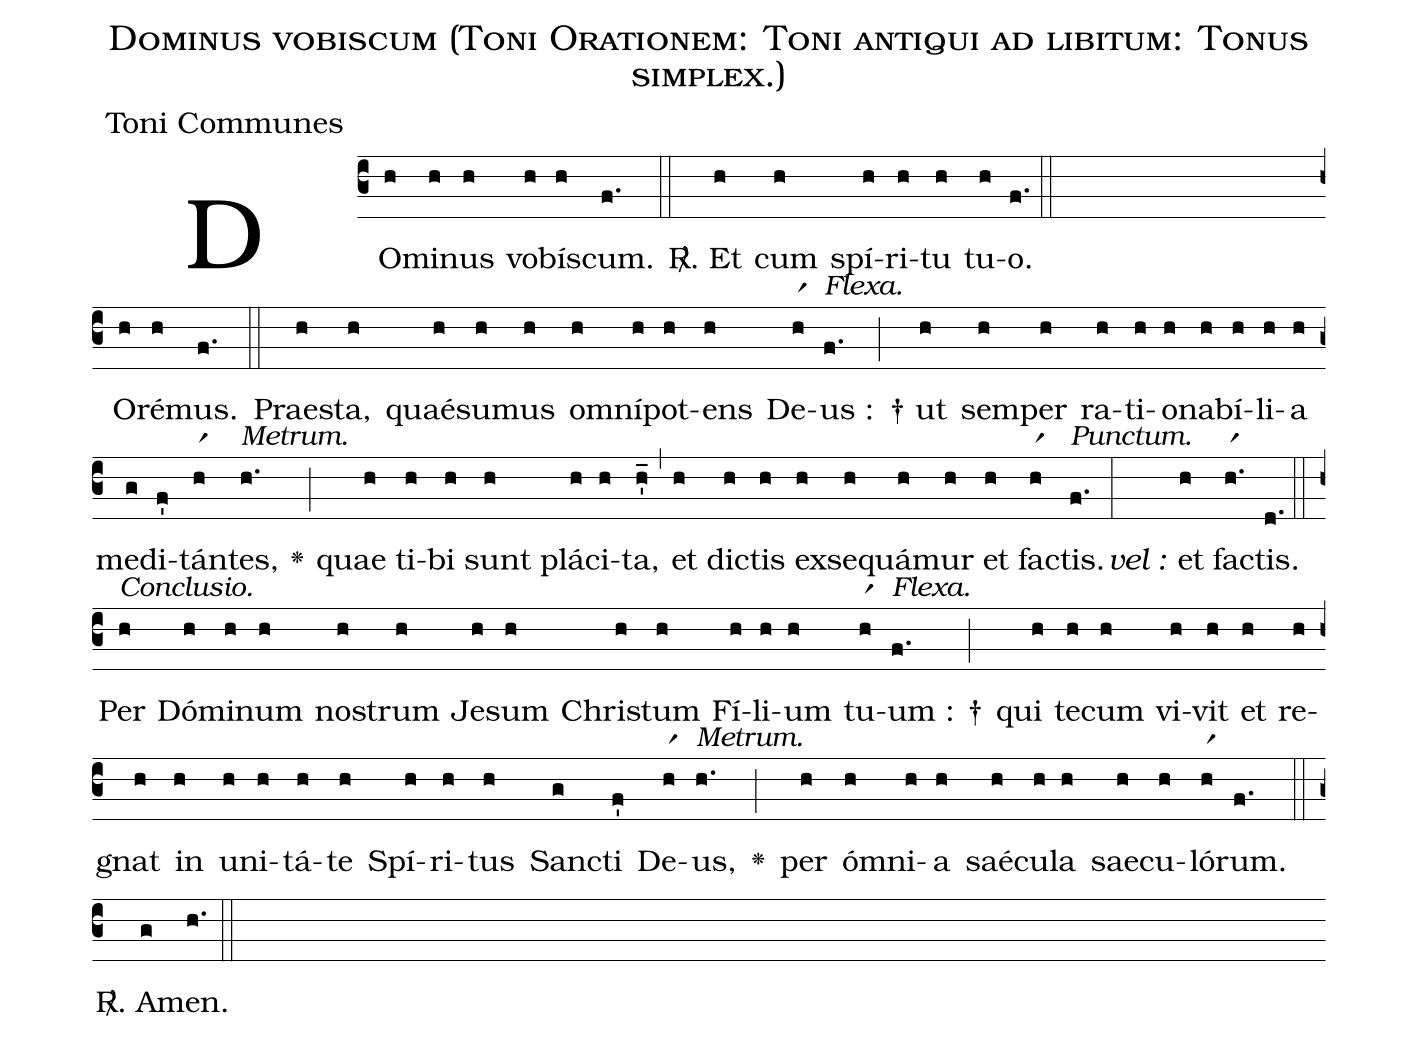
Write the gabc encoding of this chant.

name:Dominus vobiscum (Toni Orationem: Toni antiqui ad libitum: Tonus simplex.);
office-part:Toni Communes;
%%
(c3) DO(h)mi(h)nus(h) vo(h)bís(h)cum.(f.) (::) <sp>R/</sp>. Et(h) cum(h) spí(h)ri(h)tu(h) tu(h)o.(f.) (::) (Z)

O(h)ré(h)mus.(f.) (::) Prae(h)sta,(h) quaé(h)su(h)mus(h) o(h)mní(h)pot(h)ens(h) De(hr1)<alt>Flexa.</alt>us :(f.) (;)
† ut(h) sem(h)per(h) ra(h)ti(h)o(h)na(h)bí(h)li(h)a(h) me(g)di(f')tán(hr1)<alt>Metrum.</alt>tes,(h.) <v>\greheightstar</v>(;)
quae(h) ti(h)bi(h) sunt(h) plá(h)ci(h)ta,(h'_) (,) et(h) di(h)ctis(h) ex(h)se(h)quá(h)mur(h) et(h) fa(hr1)<alt>Punctum.</alt>ctis.(f.) (:)
<i>vel :</i>() et(h) fa(hr1.)ctis.(d.) (::) (Z)

<alt>Conclusio.</alt>Per(h) Dó(h)mi(h)num(h) no(h)strum(h) Je(h)sum(h) Chri(h)stum(h) Fí(h)li(h)um(h) tu(hr1)<alt>Flexa.</alt>um :(f.) †(;) qui(h) te(h)cum(h) vi(h)vit(h) et(h) re(h)gnat(h) in(h) u(h)ni(h)tá(h)te(h) Spí(h)ri(h)tus(h) San(g)cti(f') De(hr1)<alt>Metrum.</alt>us,(h.) <v>\greheightstar</v>(;)
per(h) ó(h)mni(h)a(h) saé(h)cu(h)la(h) sae(h)cu(h)ló(hr1)rum.(f.) (::) <sp>R/</sp>. A(g)men.(h.) (::)
